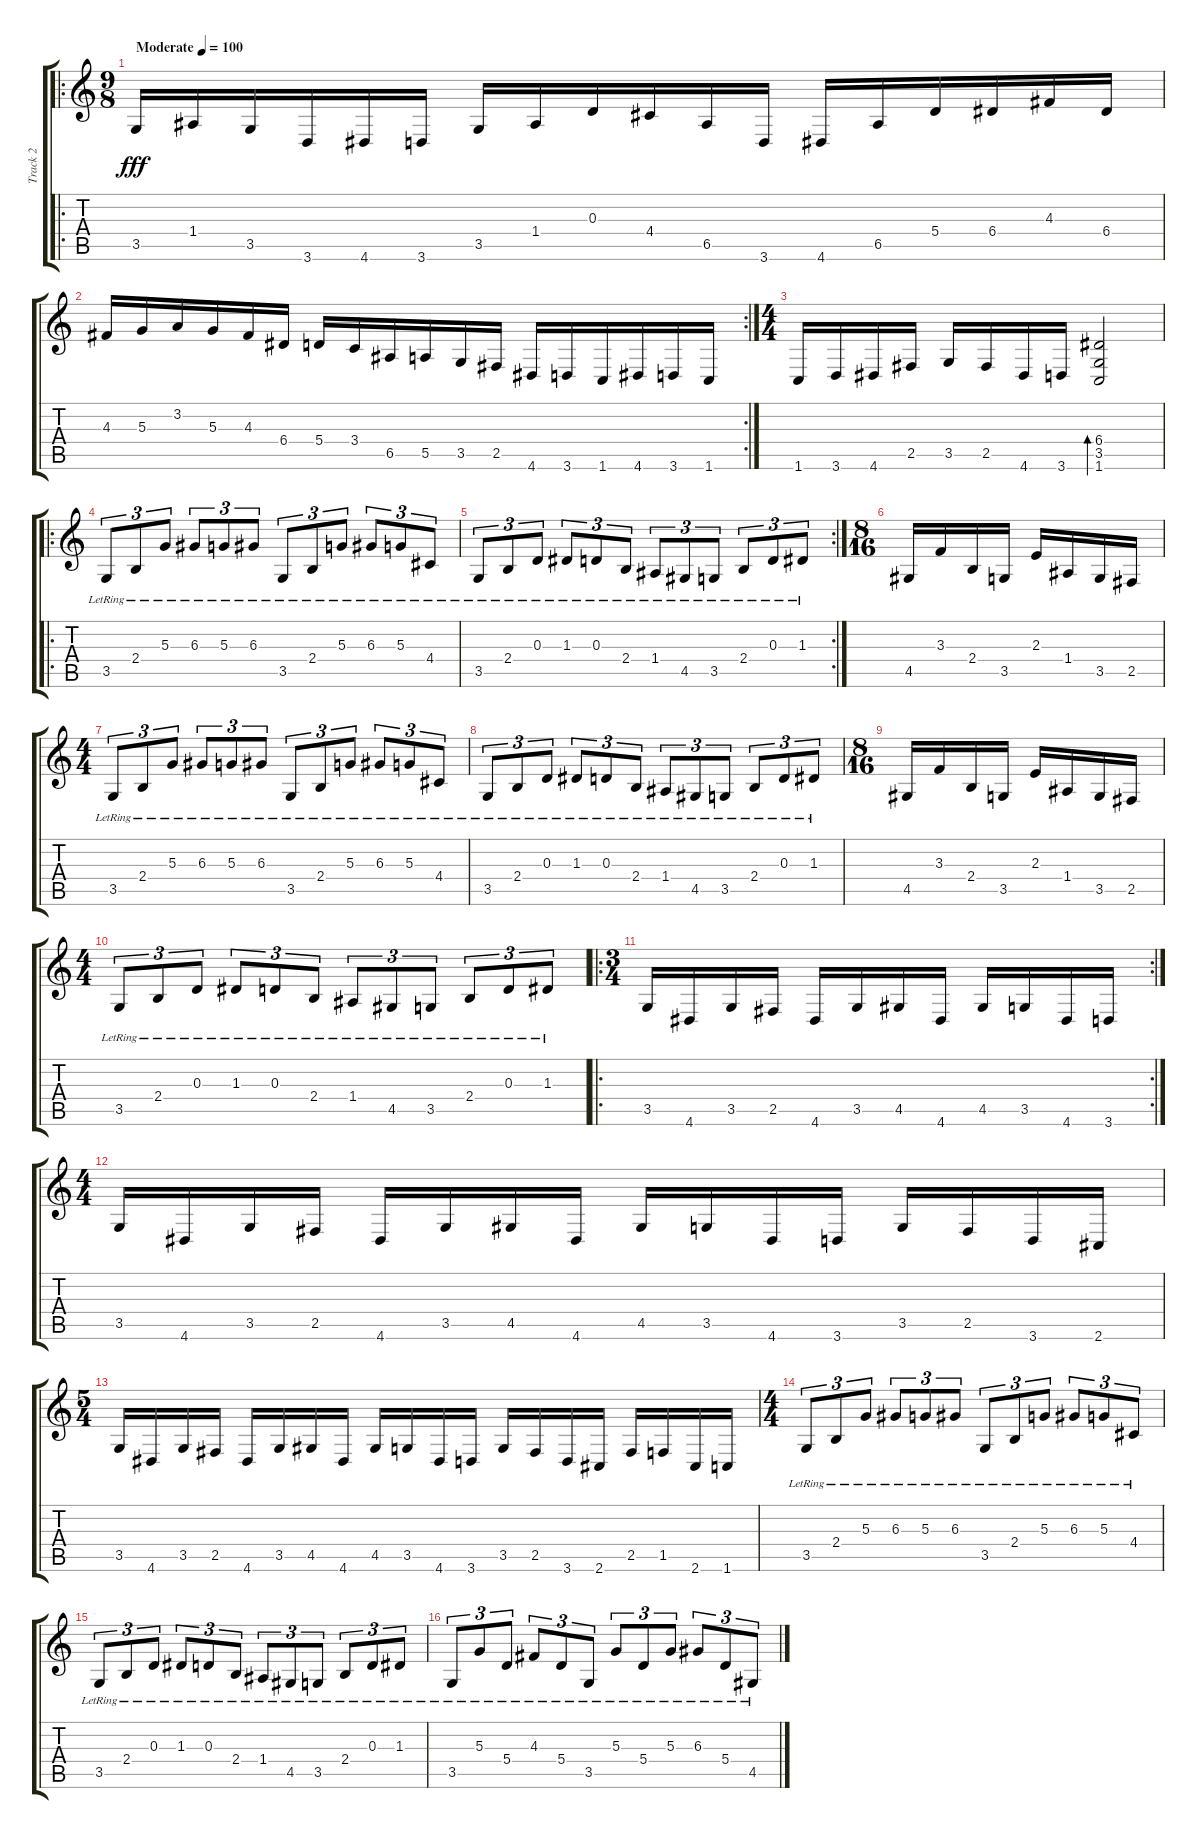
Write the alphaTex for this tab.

\track ("Track 2" "Track 2") {instrument electricguitarclean}
\staff {score tabs}
\tuning (B3 Gb3 D3 A2 E2 B1) {hide}
\ro
\ts (9 8)
\tempo (100 "Moderate")
\clef g2
\ks c
3.5.16{dy fff instrument electricguitarclean} 1.4.16 3.5.16 3.6.16 4.6.16 3.6.16 3.5.16 1.4.16 0.3.16 4.4.16 6.5.16 3.6.16 4.6.16 6.5.16 5.4.16 6.4.16 4.3.16 6.4.16 |
\rc 2
4.3.16 5.3.16 3.2.16 5.3.16 4.3.16 6.4.16 5.4.16 3.4.16 6.5.16 5.5.16 3.5.16 2.5.16 4.6.16 3.6.16 1.6.16 4.6.16 3.6.16 1.6.16 |
\ts (4 4)
1.6.16 3.6.16 4.6.16 2.5.16 3.5.16 2.5.16 4.6.16 3.6.16 (6.4 3.5 1.6).2{bd 480} |
\ro
3.5{lr}.8{tu (3 2)} 2.4{lr}.8{tu (3 2)} 5.3{lr}.8{tu (3 2)} 6.3{lr}.8{tu (3 2)} 5.3{lr}.8{tu (3 2)} 6.3{lr}.8{tu (3 2)} 3.5{lr}.8{tu (3 2)} 2.4{lr}.8{tu (3 2)} 5.3{lr}.8{tu (3 2)} 6.3{lr}.8{tu (3 2)} 5.3{lr}.8{tu (3 2)} 4.4{lr}.8{tu (3 2)} |
\rc 2
3.5{lr}.8{tu (3 2)} 2.4{lr}.8{tu (3 2)} 0.3{lr}.8{tu (3 2)} 1.3{lr}.8{tu (3 2)} 0.3{lr}.8{tu (3 2)} 2.4{lr}.8{tu (3 2)} 1.4{lr}.8{tu (3 2)} 4.5{lr}.8{tu (3 2)} 3.5{lr}.8{tu (3 2)} 2.4{lr}.8{tu (3 2)} 0.3{lr}.8{tu (3 2)} 1.3{lr}.8{tu (3 2)} |
\ts (8 16)
4.5.16 3.3.16 2.4.16 3.5.16 2.3.16 1.4.16 3.5.16 2.5.16 |
\ts (4 4)
3.5{lr}.8{tu (3 2)} 2.4{lr}.8{tu (3 2)} 5.3{lr}.8{tu (3 2)} 6.3{lr}.8{tu (3 2)} 5.3{lr}.8{tu (3 2)} 6.3{lr}.8{tu (3 2)} 3.5{lr}.8{tu (3 2)} 2.4{lr}.8{tu (3 2)} 5.3{lr}.8{tu (3 2)} 6.3{lr}.8{tu (3 2)} 5.3{lr}.8{tu (3 2)} 4.4{lr}.8{tu (3 2)} |
3.5{lr}.8{tu (3 2)} 2.4{lr}.8{tu (3 2)} 0.3{lr}.8{tu (3 2)} 1.3{lr}.8{tu (3 2)} 0.3{lr}.8{tu (3 2)} 2.4{lr}.8{tu (3 2)} 1.4{lr}.8{tu (3 2)} 4.5{lr}.8{tu (3 2)} 3.5{lr}.8{tu (3 2)} 2.4{lr}.8{tu (3 2)} 0.3{lr}.8{tu (3 2)} 1.3{lr}.8{tu (3 2)} |
\ts (8 16)
4.5.16 3.3.16 2.4.16 3.5.16 2.3.16 1.4.16 3.5.16 2.5.16 |
\ts (4 4)
3.5{lr}.8{tu (3 2)} 2.4{lr}.8{tu (3 2)} 0.3{lr}.8{tu (3 2)} 1.3{lr}.8{tu (3 2)} 0.3{lr}.8{tu (3 2)} 2.4{lr}.8{tu (3 2)} 1.4{lr}.8{tu (3 2)} 4.5{lr}.8{tu (3 2)} 3.5{lr}.8{tu (3 2)} 2.4{lr}.8{tu (3 2)} 0.3{lr}.8{tu (3 2)} 1.3{lr}.8{tu (3 2)} |
\ro
\rc 2
\ts (3 4)
3.5.16 4.6.16 3.5.16 2.5.16 4.6.16 3.5.16 4.5.16 4.6.16 4.5.16 3.5.16 4.6.16 3.6.16 |
\ts (4 4)
3.5.16 4.6.16 3.5.16 2.5.16 4.6.16 3.5.16 4.5.16 4.6.16 4.5.16 3.5.16 4.6.16 3.6.16 3.5.16 2.5.16 3.6.16 2.6.16 |
\ts (5 4)
3.5.16 4.6.16 3.5.16 2.5.16 4.6.16 3.5.16 4.5.16 4.6.16 4.5.16 3.5.16 4.6.16 3.6.16 3.5.16 2.5.16 3.6.16 2.6.16 2.5.16 1.5.16 2.6.16 1.6.16 |
\ts (4 4)
3.5{lr}.8{tu (3 2)} 2.4{lr}.8{tu (3 2)} 5.3{lr}.8{tu (3 2)} 6.3{lr}.8{tu (3 2)} 5.3{lr}.8{tu (3 2)} 6.3{lr}.8{tu (3 2)} 3.5{lr}.8{tu (3 2)} 2.4{lr}.8{tu (3 2)} 5.3{lr}.8{tu (3 2)} 6.3{lr}.8{tu (3 2)} 5.3{lr}.8{tu (3 2)} 4.4{lr}.8{tu (3 2)} |
3.5{lr}.8{tu (3 2)} 2.4{lr}.8{tu (3 2)} 0.3{lr}.8{tu (3 2)} 1.3{lr}.8{tu (3 2)} 0.3{lr}.8{tu (3 2)} 2.4{lr}.8{tu (3 2)} 1.4{lr}.8{tu (3 2)} 4.5{lr}.8{tu (3 2)} 3.5{lr}.8{tu (3 2)} 2.4{lr}.8{tu (3 2)} 0.3{lr}.8{tu (3 2)} 1.3{lr}.8{tu (3 2)} |
3.5{lr}.8{tu (3 2)} 5.3{lr}.8{tu (3 2)} 5.4{lr}.8{tu (3 2)} 4.3{lr}.8{tu (3 2)} 5.4{lr}.8{tu (3 2)} 3.5{lr}.8{tu (3 2)} 5.3{lr}.8{tu (3 2)} 5.4{lr}.8{tu (3 2)} 5.3{lr}.8{tu (3 2)} 6.3{lr}.8{tu (3 2)} 5.4{lr}.8{tu (3 2)} 4.5{lr}.8{tu (3 2)}
